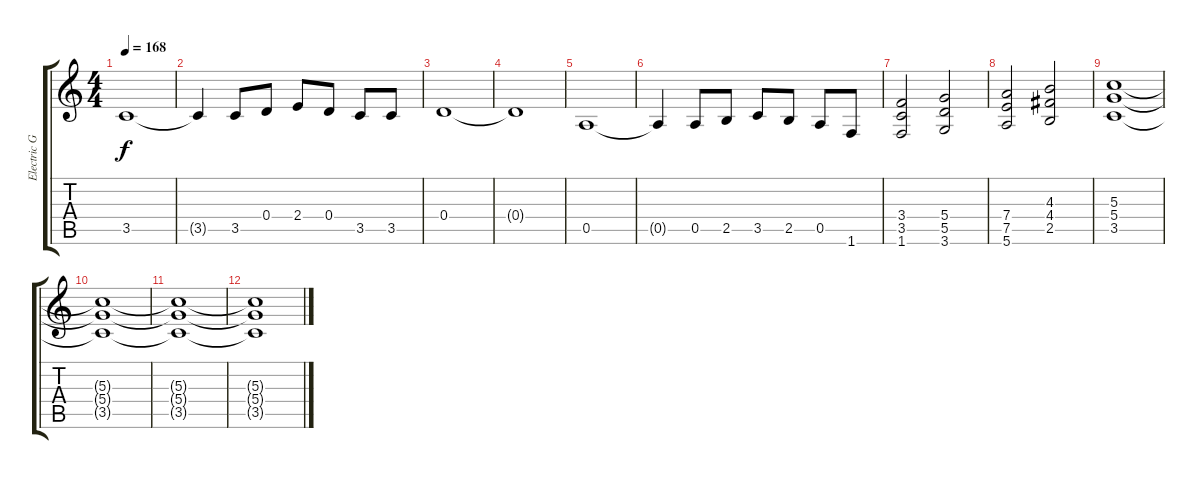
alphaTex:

\track ("Electric Guitar" "Electric G") {instrument electricguitarjazz}
\staff {score tabs}
\tuning (E4 B3 G3 D3 A2 E2) {hide}
\ts (4 4)
\tempo 168
\clef g2
\ks c
3.5.1{dy f} |
3.5{t}.4 3.5.8 0.4.8 2.4.8 0.4.8 3.5.8 3.5.8 |
0.4.1 |
0.4{t}.1 |
0.5.1 |
0.5{t}.4 0.5.8 2.5.8 3.5.8 2.5.8 0.5.8 1.6.8 |
(3.4 3.5 1.6).2 (5.4 5.5 3.6).2 |
(7.4 7.5 5.6).2 (4.3 4.4 2.5).2 |
(5.3 5.4 3.5).1 |
(5.3{t} 5.4{t} 3.5{t}).1 |
(5.3{t} 5.4{t} 3.5{t}).1 |
(5.3{t} 5.4{t} 3.5{t}).1
